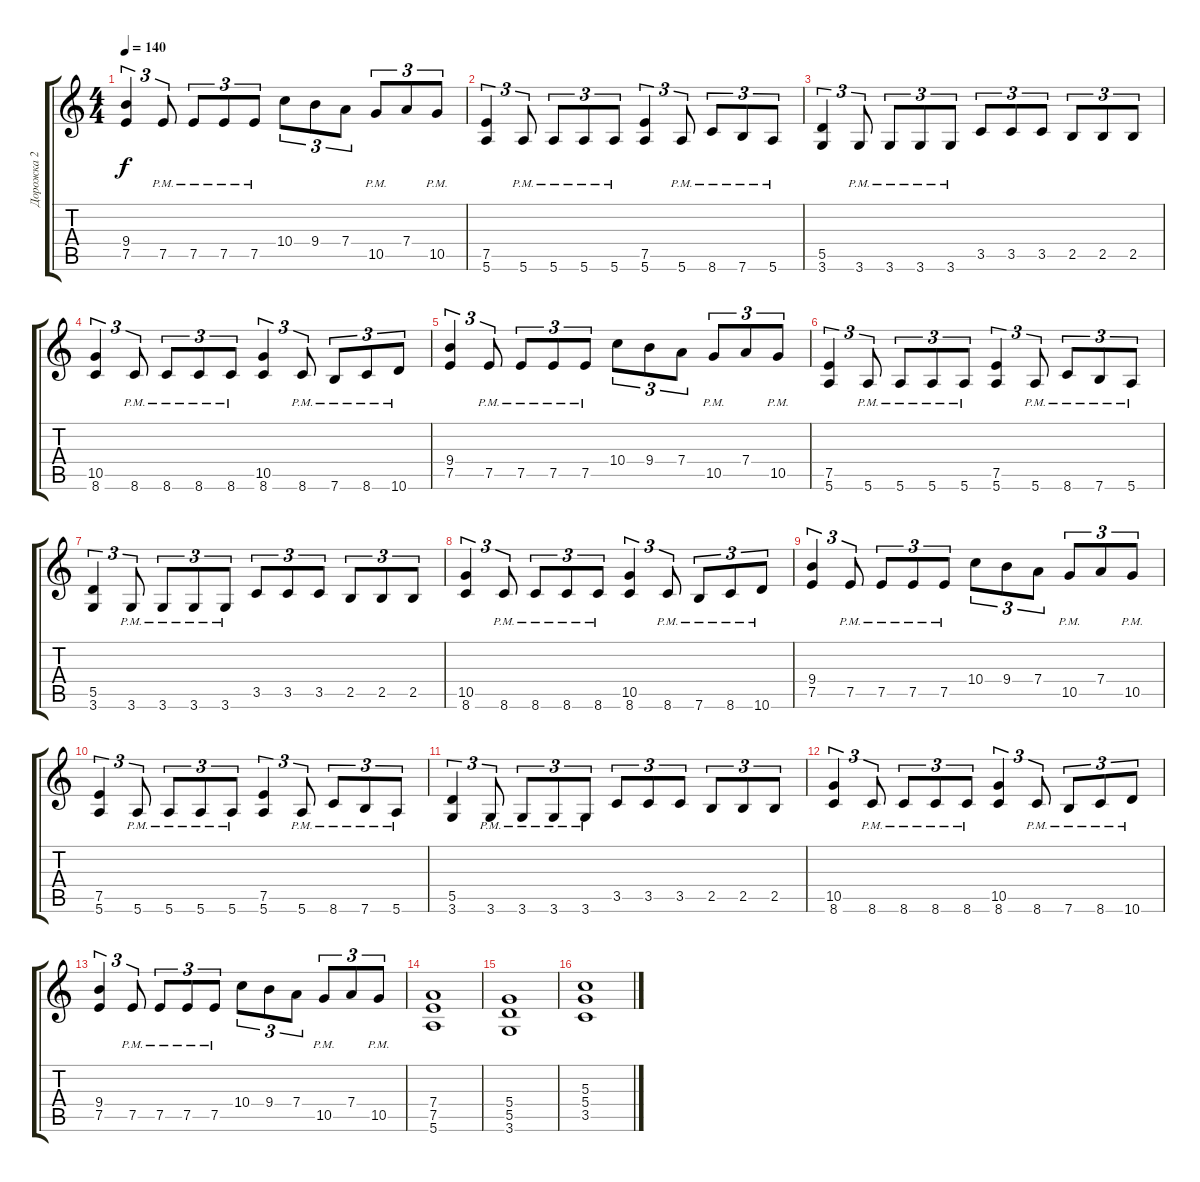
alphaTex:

\track ("Дорожка 2" "Дорожка 2") {instrument overdrivenguitar}
\staff {score tabs}
\tuning (E4 B3 G3 D3 A2 E2) {hide}
\ts (4 4)
\tempo 140
\clef g2
\ks c
(9.4 7.5).4{tu (3 2) dy f} 7.5{pm}.8{tu (3 2)} 7.5{pm}.8{tu (3 2)} 7.5{pm}.8{tu (3 2)} 7.5{pm}.8{tu (3 2)} 10.4.8{tu (3 2)} 9.4.8{tu (3 2)} 7.4.8{tu (3 2)} 10.5{pm}.8{tu (3 2)} 7.4.8{tu (3 2)} 10.5{pm}.8{tu (3 2)} |
(7.5 5.6).4{tu (3 2) instrument overdrivenguitar} 5.6{pm}.8{tu (3 2)} 5.6{pm}.8{tu (3 2)} 5.6{pm}.8{tu (3 2)} 5.6{pm}.8{tu (3 2)} (7.5 5.6).4{tu (3 2)} 5.6{pm}.8{tu (3 2)} 8.6{pm}.8{tu (3 2)} 7.6{pm}.8{tu (3 2)} 5.6{pm}.8{tu (3 2)} |
(5.5 3.6).4{tu (3 2)} 3.6{pm}.8{tu (3 2)} 3.6{pm}.8{tu (3 2)} 3.6{pm}.8{tu (3 2)} 3.6{pm}.8{tu (3 2)} 3.5.8{tu (3 2)} 3.5.8{tu (3 2)} 3.5.8{tu (3 2)} 2.5.8{tu (3 2)} 2.5.8{tu (3 2)} 2.5.8{tu (3 2)} |
(10.5 8.6).4{tu (3 2)} 8.6{pm}.8{tu (3 2)} 8.6{pm}.8{tu (3 2)} 8.6{pm}.8{tu (3 2)} 8.6{pm}.8{tu (3 2)} (10.5 8.6).4{tu (3 2)} 8.6{pm}.8{tu (3 2)} 7.6{pm}.8{tu (3 2)} 8.6{pm}.8{tu (3 2)} 10.6{pm}.8{tu (3 2)} |
(9.4 7.5).4{tu (3 2)} 7.5{pm}.8{tu (3 2)} 7.5{pm}.8{tu (3 2)} 7.5{pm}.8{tu (3 2)} 7.5{pm}.8{tu (3 2)} 10.4.8{tu (3 2)} 9.4.8{tu (3 2)} 7.4.8{tu (3 2)} 10.5{pm}.8{tu (3 2)} 7.4.8{tu (3 2)} 10.5{pm}.8{tu (3 2)} |
(7.5 5.6).4{tu (3 2) instrument overdrivenguitar} 5.6{pm}.8{tu (3 2)} 5.6{pm}.8{tu (3 2)} 5.6{pm}.8{tu (3 2)} 5.6{pm}.8{tu (3 2)} (7.5 5.6).4{tu (3 2)} 5.6{pm}.8{tu (3 2)} 8.6{pm}.8{tu (3 2)} 7.6{pm}.8{tu (3 2)} 5.6{pm}.8{tu (3 2)} |
(5.5 3.6).4{tu (3 2)} 3.6{pm}.8{tu (3 2)} 3.6{pm}.8{tu (3 2)} 3.6{pm}.8{tu (3 2)} 3.6{pm}.8{tu (3 2)} 3.5.8{tu (3 2)} 3.5.8{tu (3 2)} 3.5.8{tu (3 2)} 2.5.8{tu (3 2)} 2.5.8{tu (3 2)} 2.5.8{tu (3 2)} |
(10.5 8.6).4{tu (3 2)} 8.6{pm}.8{tu (3 2)} 8.6{pm}.8{tu (3 2)} 8.6{pm}.8{tu (3 2)} 8.6{pm}.8{tu (3 2)} (10.5 8.6).4{tu (3 2)} 8.6{pm}.8{tu (3 2)} 7.6{pm}.8{tu (3 2)} 8.6{pm}.8{tu (3 2)} 10.6{pm}.8{tu (3 2)} |
(9.4 7.5).4{tu (3 2)} 7.5{pm}.8{tu (3 2)} 7.5{pm}.8{tu (3 2)} 7.5{pm}.8{tu (3 2)} 7.5{pm}.8{tu (3 2)} 10.4.8{tu (3 2)} 9.4.8{tu (3 2)} 7.4.8{tu (3 2)} 10.5{pm}.8{tu (3 2)} 7.4.8{tu (3 2)} 10.5{pm}.8{tu (3 2)} |
(7.5 5.6).4{tu (3 2) instrument overdrivenguitar} 5.6{pm}.8{tu (3 2)} 5.6{pm}.8{tu (3 2)} 5.6{pm}.8{tu (3 2)} 5.6{pm}.8{tu (3 2)} (7.5 5.6).4{tu (3 2)} 5.6{pm}.8{tu (3 2)} 8.6{pm}.8{tu (3 2)} 7.6{pm}.8{tu (3 2)} 5.6{pm}.8{tu (3 2)} |
(5.5 3.6).4{tu (3 2)} 3.6{pm}.8{tu (3 2)} 3.6{pm}.8{tu (3 2)} 3.6{pm}.8{tu (3 2)} 3.6{pm}.8{tu (3 2)} 3.5.8{tu (3 2)} 3.5.8{tu (3 2)} 3.5.8{tu (3 2)} 2.5.8{tu (3 2)} 2.5.8{tu (3 2)} 2.5.8{tu (3 2)} |
(10.5 8.6).4{tu (3 2)} 8.6{pm}.8{tu (3 2)} 8.6{pm}.8{tu (3 2)} 8.6{pm}.8{tu (3 2)} 8.6{pm}.8{tu (3 2)} (10.5 8.6).4{tu (3 2)} 8.6{pm}.8{tu (3 2)} 7.6{pm}.8{tu (3 2)} 8.6{pm}.8{tu (3 2)} 10.6{pm}.8{tu (3 2)} |
(9.4 7.5).4{tu (3 2)} 7.5{pm}.8{tu (3 2)} 7.5{pm}.8{tu (3 2)} 7.5{pm}.8{tu (3 2)} 7.5{pm}.8{tu (3 2)} 10.4.8{tu (3 2)} 9.4.8{tu (3 2)} 7.4.8{tu (3 2)} 10.5{pm}.8{tu (3 2)} 7.4.8{tu (3 2)} 10.5{pm}.8{tu (3 2)} |
(7.4 7.5 5.6).1{instrument overdrivenguitar} |
(5.4 5.5 3.6).1 |
(5.3 5.4 3.5).1
